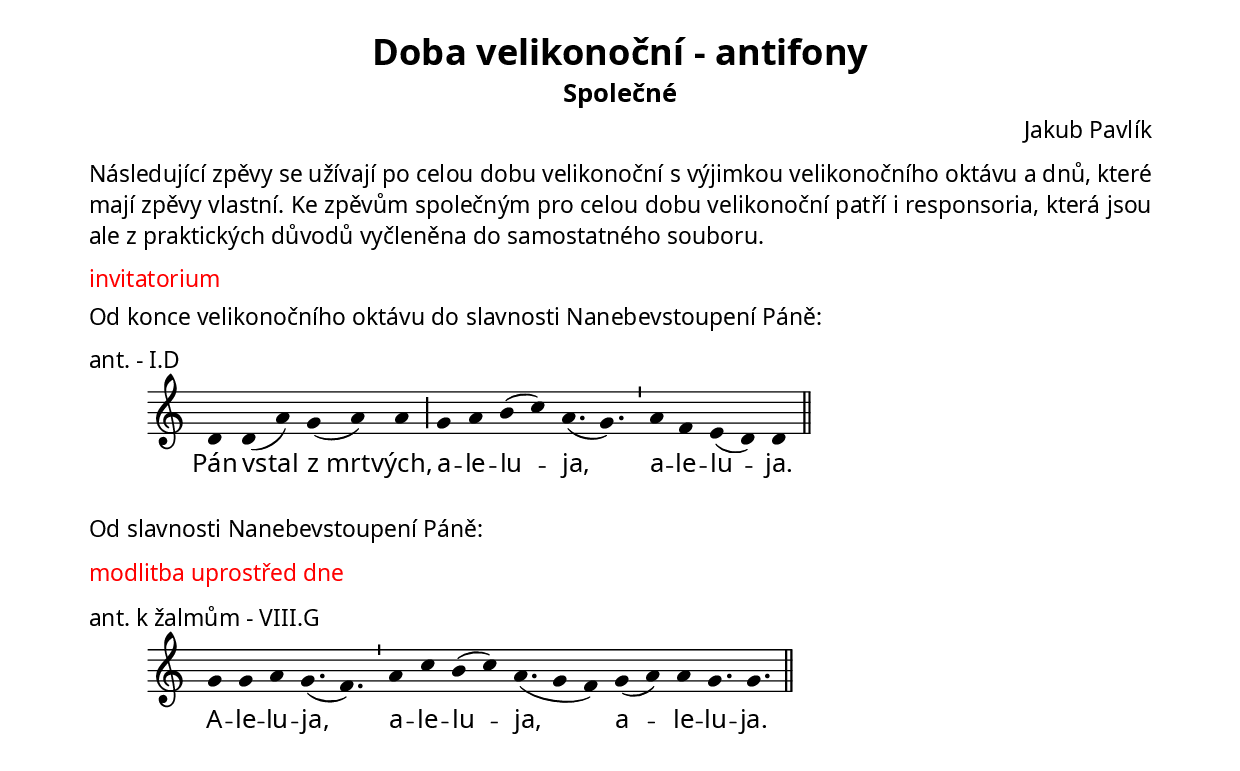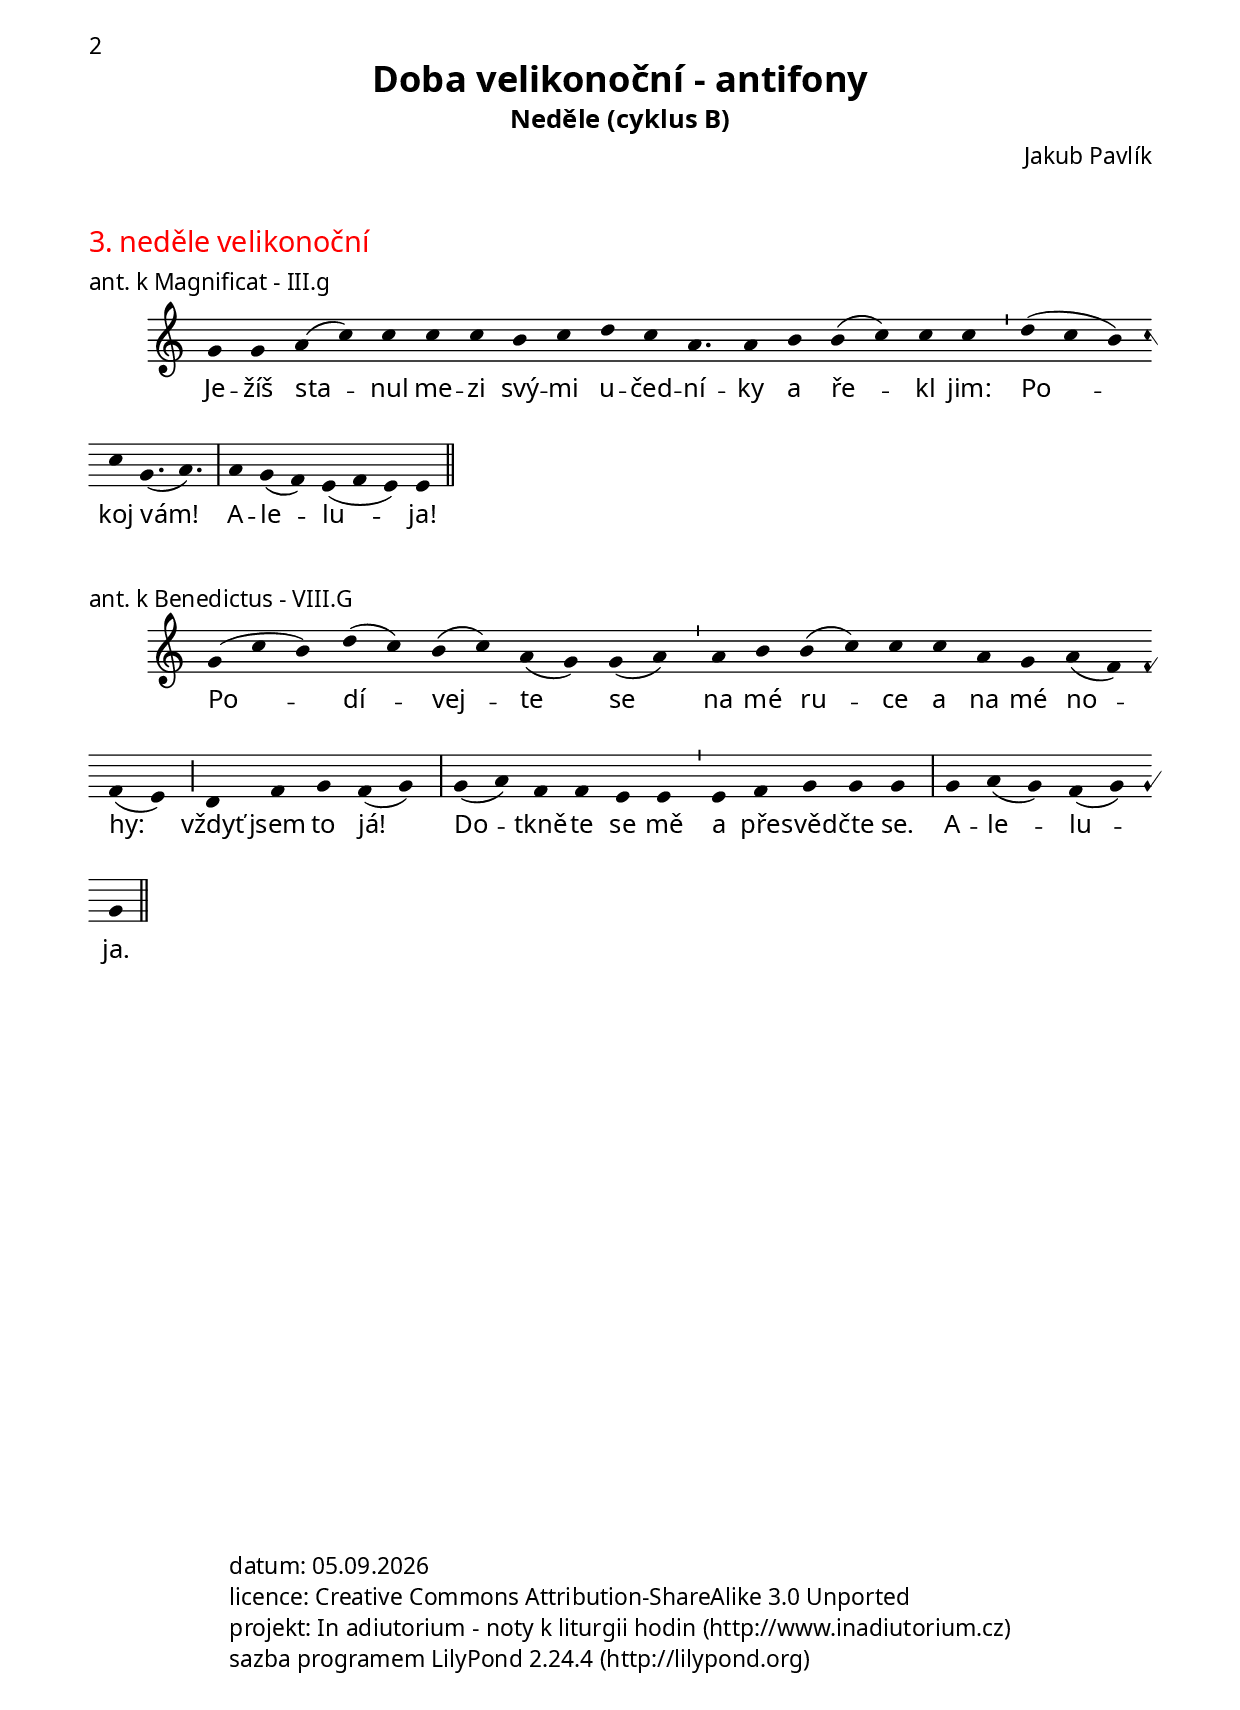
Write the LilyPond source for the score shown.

\version "2.14.2"

\header {
  title = "Doba velikonoční - antifony"
  composer = "Jakub Pavlík"
}

\include "spolecne.ly"

\bookpart {
  \header {
    subtitle = "Společné"
  }
  
  \markup\justify {Následující zpěvy se užívají
  po celou dobu velikonoční s výjimkou velikonočního
  oktávu a dnů, které mají zpěvy vlastní.
  Ke zpěvům společným pro celou dobu velikonoční
  patří i responsoria, která jsou ale
  z praktických důvodů vyčleněna do samostatného
  souboru.}
  
  \markup {\nadpisHodinka {"invitatorium"}}
  
  \markup{Od konce velikonočního oktávu do slavnosti Nanebevstoupení Páně:}
  
  \score {
    \relative c' {
      \choralniRezim
      d4 d( a') g( a) a \barMaior
      g a b( c) a4.( g) \barMin a4 f e( d) d \barFinalis
    }
    \addlyrics {
      Pán vstal z_mrt -- vých,
      a -- le -- lu -- ja, a -- le -- lu -- ja.
    }
    \header {
      quid = "ant."
      modus = "I"
      differentia = "D" 
      psalmus = ""
      id = ""
      piece = \markup {\sestavTitulekBezZalmu}
    }
  }
  
  \markup{Od slavnosti Nanebevstoupení Páně:}
  
  \score {
    \relative c' {
      \choralniRezim
      
    }
    \addlyrics {
      Pojď -- me,
      klaň -- me se Kris -- tu, na -- še -- mu Pá -- nu;
      on nám slí -- bil Du -- cha sva -- té -- ho,
      a -- le -- lu -- ja.
    }
    \header {
      quid = "ant."
      modus = ""
      differentia = "" 
      psalmus = ""
      id = ""
      piece = \markup {\sestavTitulekBezZalmu}
    }
  }
  
  \markup {\nadpisHodinka {"modlitba uprostřed dne"}}
  
  \score {
    \relative c'' {
      \choralniRezim
      g4 g a g4.( f) \barMin
      a4 c b( c) a4.( g4 f)
      g( a) a g4. g \barFinalis
    }
    \addlyrics {
      A -- le -- lu -- ja,
      a -- le -- lu -- ja,
      a -- le -- lu -- ja.
    }
    \header {
      quid = "ant. k žalmům"
      modus = "VIII"
      differentia = "G" 
      psalmus = ""
      id = "pasch"
      piece = \markup {\sestavTitulekBezZalmu}
      fons = "Liber usualis, New York-Tournai, 1961, 266."
    }
  }
}

\bookpart {
  \header {
    subtitle = "Neděle (cyklus B)"
  }
  
  \markup {\nadpisDen {3. neděle velikonoční}}
  
  \score {
    \relative c'' {
      \choralniRezim
      g4 g a( c) c c c b c d c a4. a4
      b b( c) c c \barMin
      d( c b) c g4.( a) \barMax
      
      a4 g( f) e( f e) e \barFinalis
    }
    \addlyrics {
      Je -- žíš sta -- nul me -- zi svý -- mi u -- čed -- ní -- ky
      a ře -- kl jim:
      Po -- koj vám!
      A -- le -- lu -- ja!
    }
    \header {
      quid = "ant. k Magnificat"
      modus = "III"
      differentia = "g" 
      psalmus = ""
      id = ""
      fons = "zkopírována ze čtvrtka ve vel. oktávu - tam je k Benedictus"
      piece = \markup {\sestavTitulekBezZalmu}
    }
  }
  
  \score {
    \relative c'' {
      \choralniRezim
      g4( c b) d( c) b( c) a( g) g( a) \barMin
      a b b( c) c c a g a( f) f( e) \barMaior
      d f g f( g) \barMax
      g( a) f f e e \barMin
      e f g g g \barMax
      g a( g) f( g) g \barFinalis
    }
    \addlyrics {
      Po -- dí -- vej -- te 
      se na mé ru -- ce a na mé no -- hy:
      vždyť jsem to já!
      Do -- tkně -- te se mě 
      a pře -- svěd -- čte se.
      A -- le -- lu -- ja.
    }
    \header {
      quid = "ant. k Benedictus"
      modus = "VIII"
      differentia = "G" 
      psalmus = ""
      id = ""
      fons = "větší část viz čtvrtek ve vel. oktávu, k Magnificat"
      piece = \markup {\sestavTitulekBezZalmu}
    }
  }
}